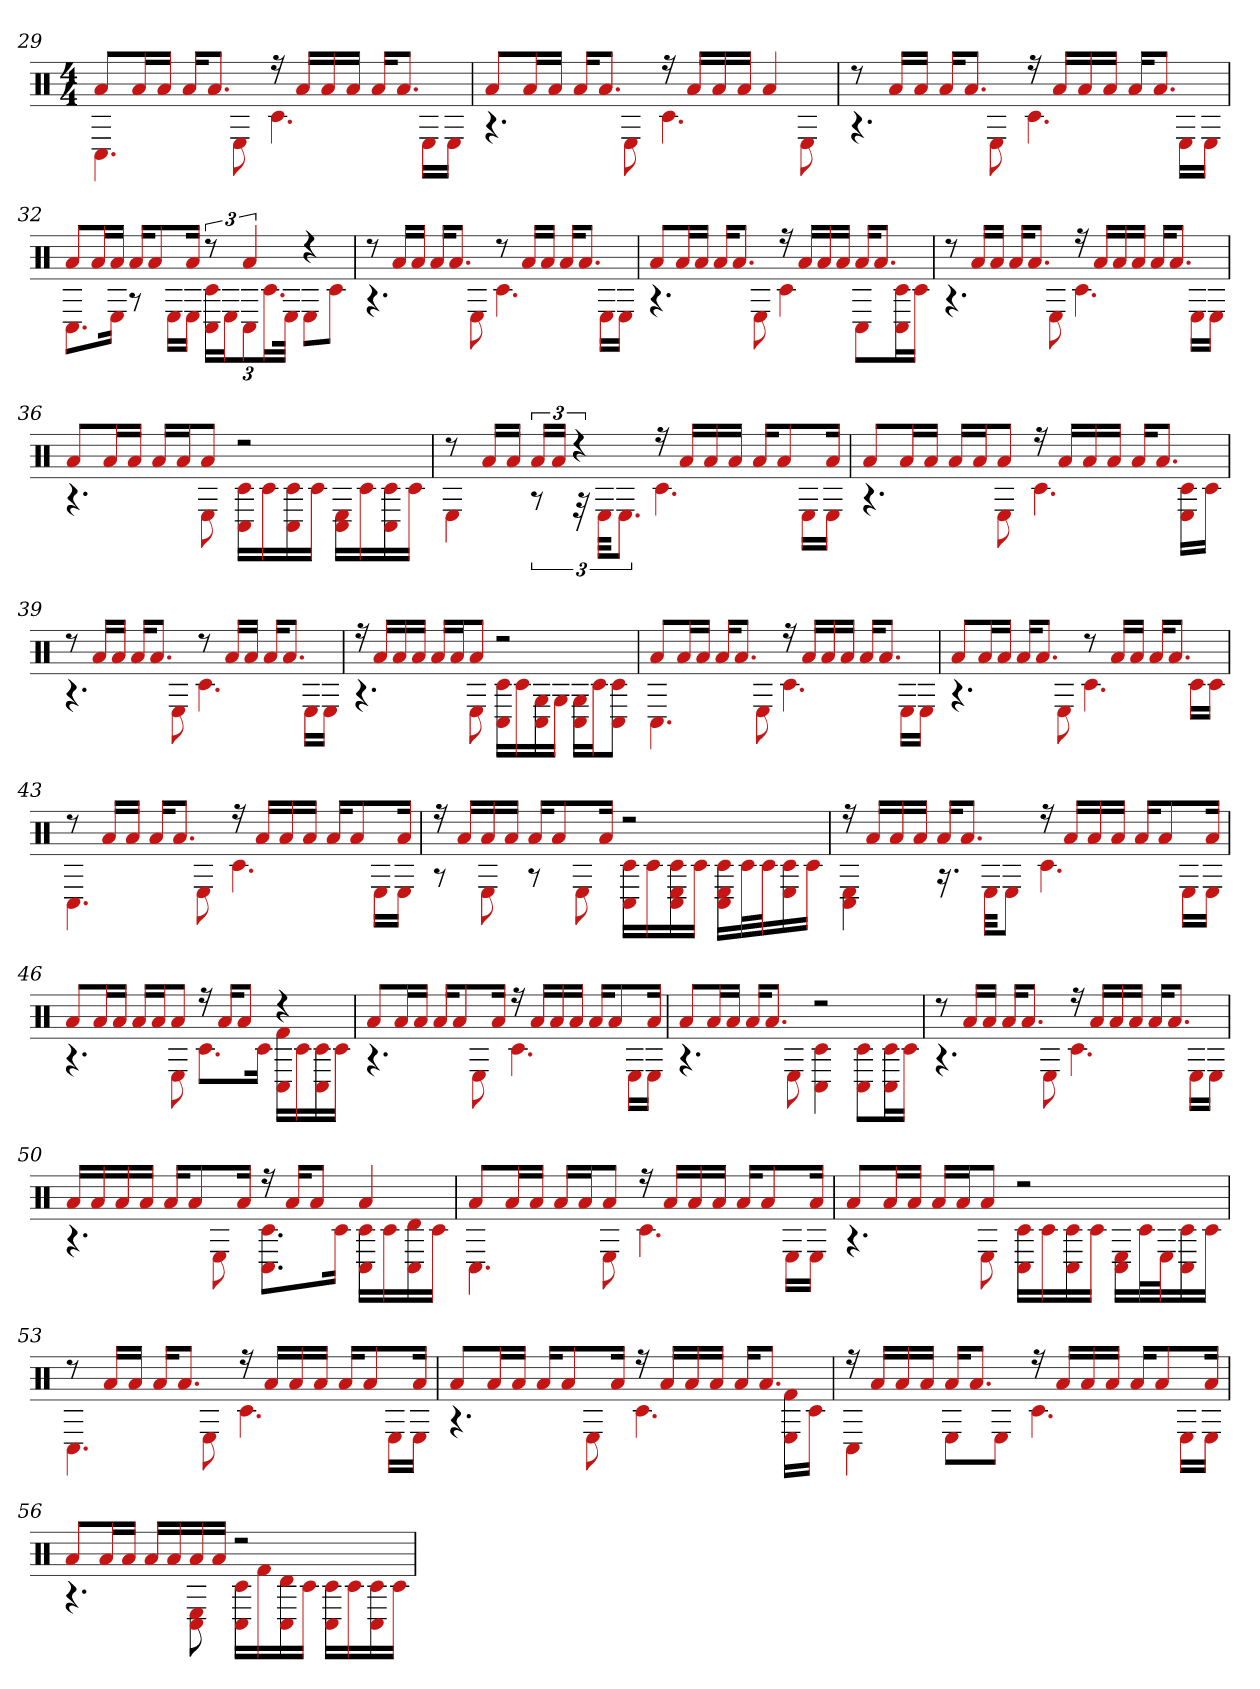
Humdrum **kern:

**kern
*part1
*staff1
*clefX
*k[]
*M4/4
=29
*^
8aL	4.C#
16aL	.
16aJJ	.
16aKL	.
8.aJ	.
.	8E
16r	4.c#
16aLL	.
16a	.
16aJJ	.
16aKL	.
8.aJ	.
.	16ELL
.	16EJJ
=30	=30
8aL	4.r
16aL	.
16aJJ	.
16aKL	.
8.aJ	.
.	8E
16r	4.c#
16aLL	.
16a	.
16aJJ	.
4a	.
.	8E
=31	=31
8r	4.r
16aLL	.
16aJJ	.
16aKL	.
8.aJ	.
.	8E
16r	4.c#
16aLL	.
16a	.
16aJJ	.
16aKL	.
8.aJ	.
.	16ELL
.	16EJJ
=32	=32
8aL	8.C#L
16aL	.
16aJJ	16EJk
16aKL	8r
8a	.
.	16ELL
16aJk	16EJJ
12r	24C# 24c#LL
.	24EJ
6a	12C#
.	24.c#L
.	48EJJk
4r	8EL
.	8c#J
=33	=33
8r	4.r
16aLL	.
16aJJ	.
16aKL	.
8.aJ	.
.	8E
8r	4.c#
16aLL	.
16aJJ	.
16aKL	.
8.aJ	.
.	16ELL
.	16EJJ
=34	=34
8aL	4.r
16aL	.
16aJJ	.
16aKL	.
8.aJ	.
.	8E
16r	4c#
16aLL	.
16a	.
16aJJ	.
16aKL	8C#L
8.aJ	.
.	16c# 16C#L
.	16c#JJ
=35	=35
8r	4.r
16aLL	.
16aJJ	.
16aKL	.
8.aJ	.
.	8E
16r	4.c#
16aLL	.
16a	.
16aJJ	.
16aKL	.
8.aJ	.
.	16ELL
.	16EJJ
=36	=36
8aL	4.r
16aL	.
16aJJ	.
16aLL	.
16aJ	.
8aJ	8E
2r	16c# 16C#LL
.	16c#
.	16C# 16c#
.	16c#JJ
.	16C# 16ELL
.	16c#
.	16C# 16c#
.	16c#JJ
=37	=37
8r	4E
16aLL	.
16aJJ	.
24aLL	12r
24aJJ	.
6r	48r
.	48EKKL
.	12.EJ
16r	4.c#
16aLL	.
16a	.
16aJJ	.
16aKL	.
8a	.
.	16ELL
16aJk	16EJJ
=38	=38
8aL	4.r
16aL	.
16aJJ	.
16aLL	.
16aJ	.
8aJ	8E
16r	4.c#
16aLL	.
16a	.
16aJJ	.
16aKL	.
8.aJ	.
.	16c# 16ELL
.	16c#JJ
=39	=39
8r	4.r
16aLL	.
16aJJ	.
16aKL	.
8.aJ	.
.	8E
8r	4.c#
16aLL	.
16aJJ	.
16aKL	.
8.aJ	.
.	16ELL
.	16EJJ
=40	=40
16r	4.r
16aLL	.
16a	.
16aJJ	.
16aLL	.
16aJ	.
8aJ	8E
2r	16c# 16C#LL
.	16c#
.	16C# 16G
.	16GJJ
.	16C# 16GLL
.	16c#J
.	8C# 8c#J
=41	=41
8aL	4.C#
16aL	.
16aJJ	.
16aKL	.
8.aJ	.
.	8E
16r	4.c#
16aLL	.
16a	.
16aJJ	.
16aKL	.
8.aJ	.
.	16ELL
.	16EJJ
=42	=42
8aL	4.r
16aL	.
16aJJ	.
16aKL	.
8.aJ	.
.	8E
8r	4.c#
16aLL	.
16aJJ	.
16aKL	.
8.aJ	.
.	16c#LL
.	16c#JJ
=43	=43
8r	4.C#
16aLL	.
16aJJ	.
16aKL	.
8.aJ	.
.	8E
16r	4.c#
16aLL	.
16a	.
16aJJ	.
16aKL	.
8a	.
.	16ELL
16aJk	16EJJ
=44	=44
16r	8r
16aLL	.
16a	8E
16aJJ	.
16aKL	8r
8a	.
.	8E
16aJk	.
2r	16C# 16c#LL
.	16c#
.	16C# 16E 16c#
.	16c#JJ
.	16C# 16E 16c#LL
.	32c#L
.	32c#J
.	16E 16c#
.	16c#JJ
=45	=45
16r	4C# 4E
16aLL	.
16a	.
16aJJ	.
16aKL	16.r
8.aJ	.
.	32EKKL
.	8EJ
16r	4.c#
16aLL	.
16a	.
16aJJ	.
16aKL	.
8a	.
.	16ELL
16aJk	16EJJ
=46	=46
8aL	4.r
16aL	.
16aJJ	.
16aLL	.
16aJ	.
8aJ	8E
16r	8.c#L
16aKL	.
8aJ	.
.	16c#Jk
4r	16C# 16f#LL
.	16c#
.	16C# 16c#
.	16c#JJ
=47	=47
8aL	4.r
16aL	.
16aJJ	.
16aKL	.
8a	.
.	8E
16aJk	.
16r	4.c#
16aLL	.
16a	.
16aJJ	.
16aKL	.
8a	.
.	16ELL
16aJk	16EJJ
=48	=48
8aL	4.r
16aL	.
16aJJ	.
16aKL	.
8.aJ	.
.	8E
2r	4C# 4c#
.	8C# 8c#L
.	16C# 16c#L
.	16c#JJ
=49	=49
8r	4.r
16aLL	.
16aJJ	.
16aKL	.
8.aJ	.
.	8E
16r	4.c#
16aLL	.
16a	.
16aJJ	.
16aKL	.
8.aJ	.
.	16ELL
.	16EJJ
=50	=50
16aLL	4.r
16a	.
16a	.
16aJJ	.
16aKL	.
8a	.
.	8E
16aJk	.
16r	8.C# 8.c#L
16aKL	.
8aJ	.
.	16c#Jk
4a	16C# 16c#LL
.	16c#
.	16C# 16d
.	16c#JJ
=51	=51
8aL	4.C#
16aL	.
16aJJ	.
16aLL	.
16aJ	.
8aJ	8E
16r	4.c#
16aLL	.
16a	.
16aJJ	.
16aKL	.
8a	.
.	16ELL
16aJk	16EJJ
=52	=52
8aL	4.r
16aL	.
16aJJ	.
16aLL	.
16aJ	.
8aJ	8E
2r	16C# 16c#LL
.	16c#
.	16C# 16c#
.	16c#JJ
.	16C# 16ELL
.	32c#L
.	32EJ
.	16C# 16c#
.	16c#JJ
=53	=53
8r	4.C#
16aLL	.
16aJJ	.
16aKL	.
8.aJ	.
.	8E
16r	4.c#
16aLL	.
16a	.
16aJJ	.
16aKL	.
8a	.
.	16ELL
16aJk	16EJJ
=54	=54
8aL	4.r
16aL	.
16aJJ	.
16aKL	.
8a	.
.	8E
16aJk	.
16r	4.c#
16aLL	.
16a	.
16aJJ	.
16aKL	.
8.aJ	.
.	16f# 16ELL
.	16c#JJ
=55	=55
16r	4C#
16aLL	.
16a	.
16aJJ	.
16aKL	8EL
8.aJ	.
.	8EJ
16r	4.c#
16aLL	.
16a	.
16aJJ	.
16aKL	.
8a	.
.	16ELL
16aJk	16EJJ
=56	=56
8aL	4.r
16aL	.
16aJJ	.
16aLL	.
16a	.
16a	8E 8C#
16aJJ	.
2r	16C# 16c#LL
.	16f#
.	16C# 16d
.	16c#JJ
.	16C# 16c#LL
.	16c#
.	16C# 16c#
.	16c#JJ
*v	*v
=
*-
